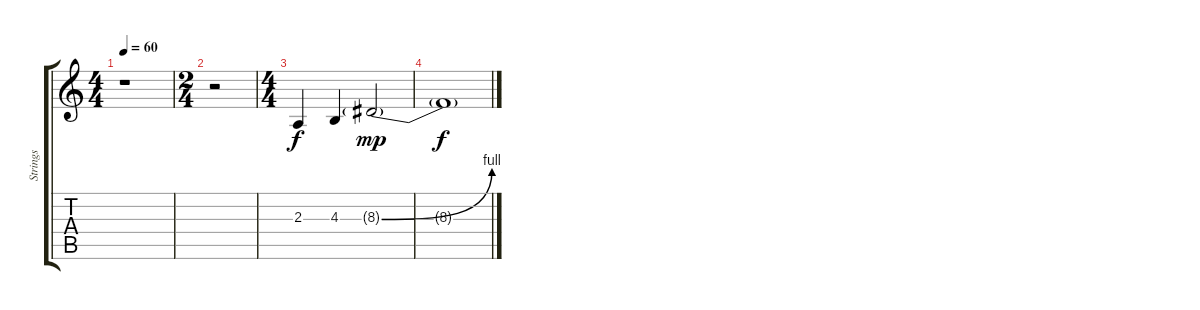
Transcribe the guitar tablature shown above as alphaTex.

\track ("Strings" "Strings") {instrument stringensemble1}
\staff {score tabs}
\tuning (E4 B3 G3 D3 A2 E2) {hide}
\ts (4 4)
\tempo 60
\clef g2
\ks c
r.1{dy f} |
\ts (2 4)
r.2 |
\ts (4 4)
2.3.4 4.3.4 8.3{be (bend 0 0 60 4) g}.2{dy mp volume 0} |
8.3{t}.1{dy f}
